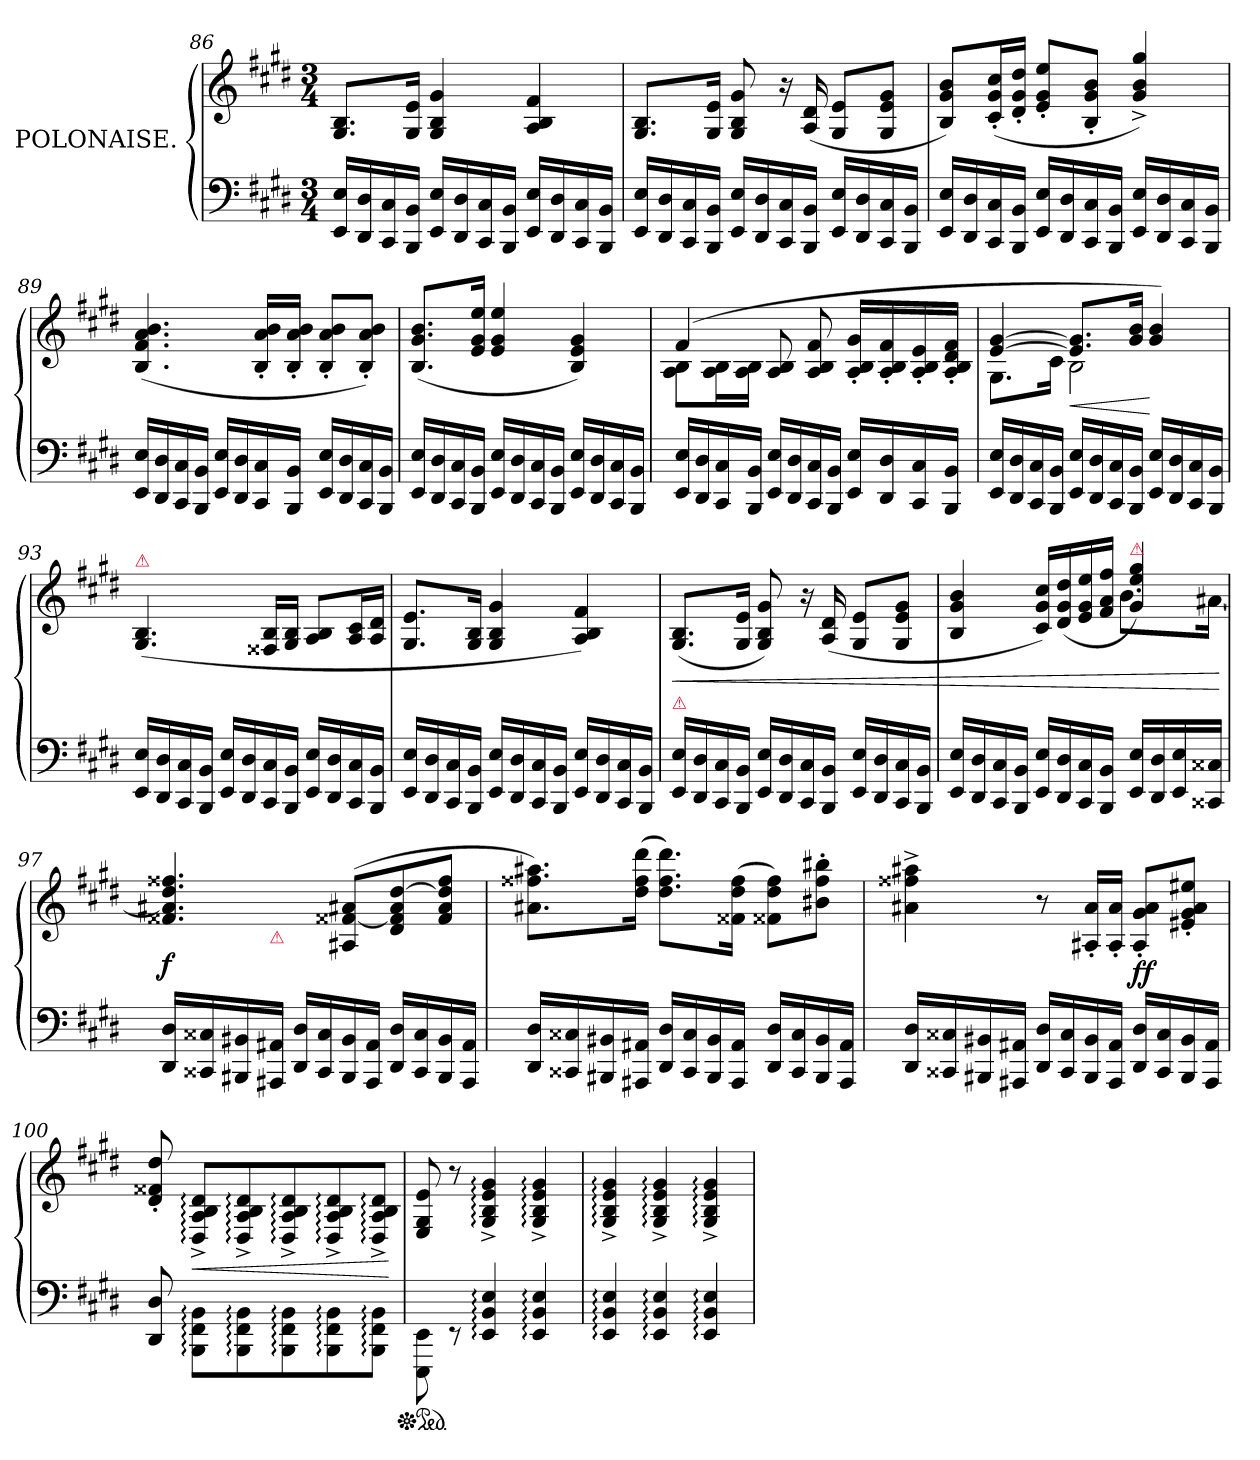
**kern	**kern	**dynam
*part1	*part1	*part1
*staff2	*staff1	*staff1/2
*I"POLONAISE.	*	*
*clefF4	*clefG2	*
*k[f#c#g#d#]	*k[f#c#g#d#]	*
*M3/4	*M3/4	*
=86	=86	=86
16EE 16ELL	8.G# 8.BL	.
16DD# 16D#	.	.
16CC# 16C#	.	.
16BBB 16BBJJ	16G# 16eJk	.
16EE 16ELL	4G# 4B 4g#	.
16DD# 16D#	.	.
16CC# 16C#	.	.
16BBB 16BBJJ	.	.
16EE 16ELL	4A 4B 4f#	.
16DD# 16D#	.	.
16CC# 16C#	.	.
16BBB 16BBJJ	.	.
=87	=87	=87
16EE 16ELL	8.G# 8.BL	.
16DD# 16D#	.	.
16CC# 16C#	.	.
16BBB 16BBJJ	16G# 16eJk	.
16EE 16ELL	8G# 8B 8g#	.
16DD# 16D#	.	.
16CC# 16C#	16r	.
16BBB 16BBJJ	(<16A 16d#	.
16EE 16ELL	8G# 8eL	.
16DD# 16D#	.	.
16CC# 16C#	8G# 8e 8g#J	.
16BBB 16BBJJ	.	.
=88	=88	=88
16EE 16ELL	8B 8g# 8bL)	.
16DD# 16D#	.	.
16CC# 16C#	(<16c#'< 16g#'< 16cc#'<L	.
16BBB 16BBJJ	16d#'< 16g#'< 16dd#'<JJ	.
16EE 16ELL	8e'< 8g#'< 8ee'<L	.
16DD# 16D#	.	.
16CC# 16C#	8B'< 8g#'< 8b'<J	.
16BBB 16BBJJ	.	.
16EE 16ELL	4g#^</ 4b^</ 4gg#^</)	.
16DD# 16D#	.	.
16CC# 16C#	.	.
16BBB 16BBJJ	.	.
=89	=89	=89
16EE 16ELL	(<4.B 4.f# 4.a 4.b	.
16DD# 16D#	.	.
16CC# 16C#	.	.
16BBB 16BBJJ	.	.
16EE 16ELL	.	.
16DD# 16D#	.	.
16CC# 16C#	16B'< 16a'< 16b'<LL	.
16BBB 16BBJJ	16B'< 16a'< 16b'<JJ	.
16EE 16ELL	8B'< 8a'< 8b'<L	.
16DD# 16D#	.	.
16CC# 16C#	8B'< 8a'< 8b'<J)	.
16BBB 16BBJJ	.	.
=90	=90	=90
16EE 16ELL	(<8.B 8.g# 8.bL	.
16DD# 16D#	.	.
16CC# 16C#	.	.
16BBB 16BBJJ	16e 16g# 16eeJk	.
16EE 16ELL	4e 4g# 4ee	.
16DD# 16D#	.	.
16CC# 16C#	.	.
16BBB 16BBJJ	.	.
16EE 16ELL	4B 4e 4g#)	.
16DD# 16D#	.	.
16CC# 16C#	.	.
16BBB 16BBJJ	.	.
=91	=91	=91
*	*^	*
16EE 16ELL	(>4f#	8A 8BL	.
16DD# 16D#	.	.	.
16CC# 16C#	.	16A 16BL	.
16BBB 16BBJJ	.	16A 16BJJ	.
16EE 16ELL	8A 8B	2ryy	.
16DD# 16D#	.	.	.
16CC# 16C#	8A 8B 8f#	.	.
16BBB 16BBJJ	.	.	.
16EE 16ELL	16A'> 16B'> 16g#'>LL	.	.
16DD# 16D#	16A'> 16B'> 16f#'>	.	.
16CC# 16C#	16A'> 16B'> 16e'>	.	.
16BBB 16BBJJ	16A'> 16B'> 16d#'> 16f#'>JJ	.	.
=92	=92	=92	=92
16EE 16ELL	[4e [4g#	8.G#L	.
16DD# 16D#	.	.	.
16CC# 16C#	.	.	.
16BBB 16BBJJ	.	16c#Jk	.
16EE 16ELL	8.e] 8.g#]L	2B	<
16DD# 16D#	.	.	.
16CC# 16C#	.	.	.
16BBB 16BBJJ	16g# 16bJk	.	.
16EE 16ELL	4g# 4b)	.	[
16DD# 16D#	.	.	.
16CC# 16C#	.	.	.
16BBB 16BBJJ	.	.	.
*	*v	*v	*
=93	=93	=93
!	!LO:TX:a:Bi:color=crimson:t=⚠	!
16EE 16ELL	(<4.G# 4.B	.
16DD# 16D#	.	.
16CC# 16C#	.	.
16BBB 16BBJJ	.	.
16EE 16ELL	.	.
16DD# 16D#	.	.
16CC# 16C#	16F##X 16BLL	.
16BBB 16BBJJ	16G# 16BJJ	.
16EE 16ELL	8A 8BL	.
16DD# 16D#	.	.
16CC# 16C#	16A 16c#L	.
16BBB 16BBJJ	16A 16d#JJ	.
=94	=94	=94
16EE 16ELL	8.G# 8.eL	.
16DD# 16D#	.	.
16CC# 16C#	.	.
16BBB 16BBJJ	16G# 16BJk	.
16EE 16ELL	4G# 4B 4g#	.
16DD# 16D#	.	.
16CC# 16C#	.	.
16BBB 16BBJJ	.	.
16EE 16ELL	4A 4B 4f#)	.
16DD# 16D#	.	.
16CC# 16C#	.	.
16BBB 16BBJJ	.	.
=95	=95	=95
!	!LO:TX:b:Bi:color=crimson:t=⚠	!
!	!	!LO:HP:b
16EE 16ELL	(<8.G# 8.BL	<
16DD# 16D#	.	.
16CC# 16C#	.	.
16BBB 16BBJJ	16G# 16eJk	.
16EE 16ELL	8G# 8B 8g#)	.
16DD# 16D#	.	.
16CC# 16C#	16r	.
16BBB 16BBJJ	(<16A 16d#	.
16EE 16ELL	8G# 8eL	.
16DD# 16D#	.	.
16CC# 16C#	8G# 8e 8g#J	.
16BBB 16BBJJ	.	.
=96	=96	=96
*	*^	*
16EE 16ELL	4B 4g# 4b	2ryy	.
16DD# 16D#	.	.	.
16CC# 16C#	.	.	.
16BBB 16BBJJ	.	.	.
16EE 16ELL	16c# 16g# 16cc#LL)	.	.
16DD# 16D#	(>16d# 16g# 16dd#	.	.
16CC# 16C#	16e 16g# 16ee	.	.
16BBB 16BBJJ	16f# 16a 16ff#JJ	.	.
!	!LO:TX:a:color=crimson:t=⚠	!	!
16EE 16ELL	4g# 4ee 4gg#)	8.bL	.
16DD# 16D#	.	.	.
16EE 16E	.	.	.
16CC##X 16C##XJJ	.	[16a#XJk	.
*	*v	*v	*
.	.	[
=97	=97	=97
*	*^	*
16DD# 16D#LL	4.f##X/ 4.a#X]/ 4.dd#/ 4.ff##X/	8.ryy	f
16CC##X 16C##X	.	.	.
16BBB#X 16BB#X	.	.	.
!	!	!LO:TX:b:Bi:color=crimson:t=⚠	!
16AAA#X 16AA#XJJ	.	2ryy	.
16DD# 16D#LL	.	.	.
16CC## 16C##	.	.	.
16BBB# 16BB#	(>8A#X [8f##X 8a#XL	.	.
16AAA# 16AA#JJ	.	.	.
16DD# 16D#LL	8d# 8f##] 8a# [8dd#	.	.
16CC## 16C##	.	.	.
16BBB# 16BB#	8f## 8a# 8dd#] 8ff##J	.	.
16AAA# 16AA#JJ	.	16ryy	.
*	*v	*v	*
=98	=98	=98
16DD# 16D#LL	8.a#X 8.ff##X 8.aa#XL)	.
16CC##X 16C##X	.	.
16BBB#X 16BB#X	.	.
16AAA#X 16AA#XJJ	(>16dd# 16ff## 16ddd#Jk	.
16DD# 16D#LL	8.dd# 8.ff## 8.ddd#L)	.
16CC## 16C##	.	.
16BBB# 16BB#	.	.
16AAA# 16AA#JJ	(>16f##X 16dd# 16ff##Jk	.
16DD# 16D#LL	8f##X 8dd# 8ff##L)	.
16CC## 16C##	.	.
16BBB# 16BB#	8b#X'> 8ff##'> 8bb#X'>J	.
16AAA# 16AA#JJ	.	.
=99	=99	=99
16DD# 16D#LL	4a#X^> 4ff##X^> 4aa#X^>	.
16CC##X 16C##X	.	.
16BBB#X 16BB#X	.	.
16AAA#X 16AA#XJJ	.	.
16DD# 16D#LL	8r	.
16CC## 16C##	.	.
16BBB# 16BB#	16A#X'< 16a#'<LL	.
16AAA# 16AA#JJ	16A#'< 16a#'<JJ	.
16DD# 16D#LL	8A#'< 8g#'< 8a#'<L	ff
16CC## 16C##	.	.
16BBB# 16BB#	8e#X'< 8g#'< 8a#'< 8ee#X'<J	.
16AAA# 16AA#JJ	.	.
=100	=100	=100
8DD# 8D#	8d#'< 8f##X'< 8dd#'<	.
8BBB:\ 8FF#:\ 8BB:\L	8D#:^>/ 8A:^>/ 8B:^>/ 8d#:^>/L	<
8BBB:\ 8FF#:\ 8BB:\	8D#:^>/ 8A:^>/ 8B:^>/ 8d#:^>/	.
8BBB:\ 8FF#:\ 8BB:\	8D#:^>/ 8A:^>/ 8B:^>/ 8d#:^>/	.
8BBB:\ 8FF#:\ 8BB:\	8D#:^>/ 8A:^>/ 8B:^>/ 8d#:^>/	.
8BBB:\ 8FF#:\ 8BB:\J	8D#:^>/ 8A:^>/ 8B:^>/ 8d#:^>/J	.
.	.	[
=101	=101	=101
*Xped	*	*
*ped	*	*
8EEE\ 8EE\	8E/ 8G#/ 8e/	.
8rEE	8r	.
4EE: 4BB: 4E:	4G#:^< 4B:^< 4e:^< 4g#:^<	.
4EE: 4BB: 4E:	4G#:^< 4B:^< 4e:^< 4g#:^<	.
=102	=102	=102
4EE: 4BB: 4E:	4G#:^< 4B:^< 4e:^< 4g#:^<	.
4EE: 4BB: 4E:	4G#:^< 4B:^< 4e:^< 4g#:^<	.
4EE: 4BB: 4E:	4G#:^< 4B:^< 4e:^< 4g#:^<	.
=	=	=
*-	*-	*-
